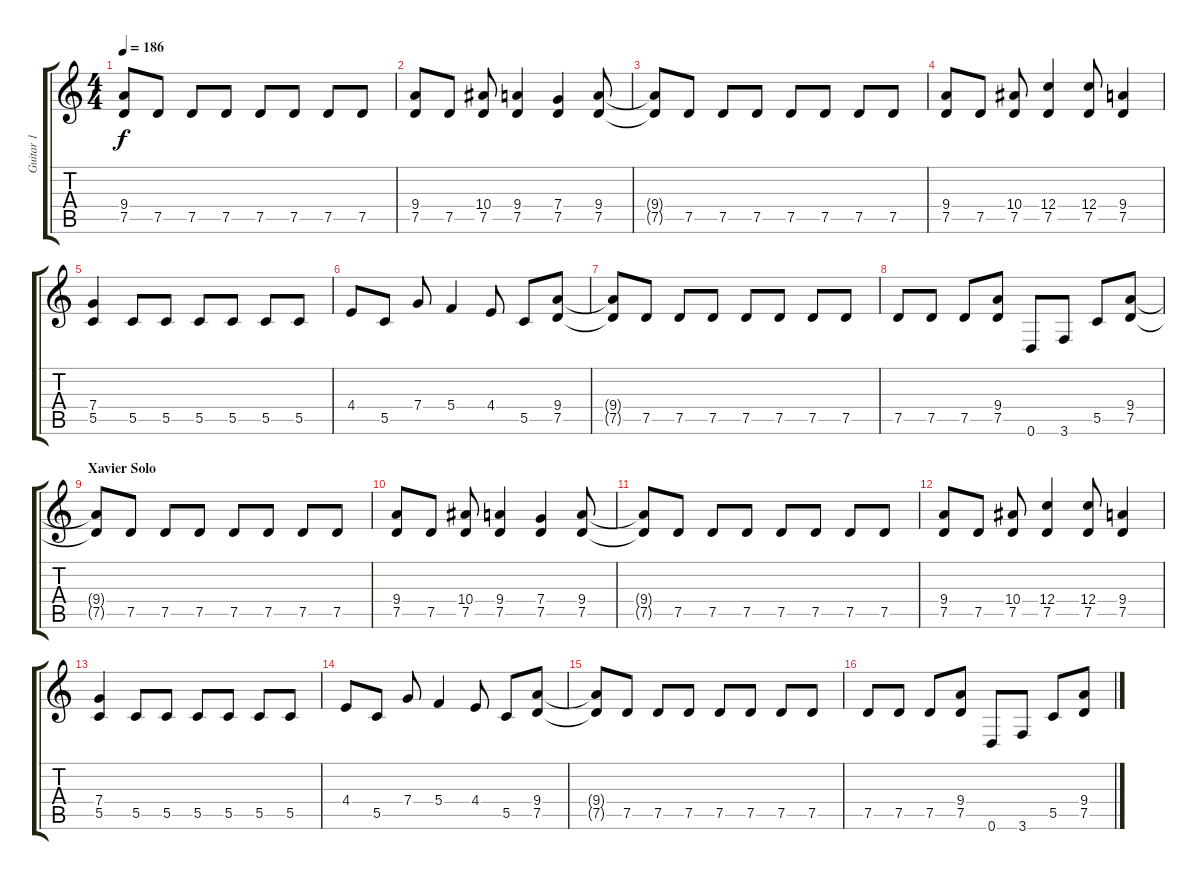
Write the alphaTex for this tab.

\track ("Guitar 1" "Guitar 1") {instrument distortionguitar}
\staff {score tabs}
\tuning (D4 A3 F3 C3 G2 D2) {hide}
\ts (4 4)
\tempo 186
\clef g2
\ks c
(9.4{t} 7.5{t}).8{dy f} 7.5.8 7.5.8 7.5.8 7.5.8 7.5.8 7.5.8 7.5.8 |
(9.4 7.5).8 7.5.8 (10.4 7.5).8 (9.4 7.5).4 (7.4 7.5).4 (9.4 7.5).8 |
(9.4{t} 7.5{t}).8 7.5.8 7.5.8 7.5.8 7.5.8 7.5.8 7.5.8 7.5.8 |
(9.4 7.5).8 7.5.8 (10.4 7.5).8 (12.4 7.5).4 (12.4 7.5).8 (9.4 7.5).4 |
(7.4 5.5).4 5.5.8 5.5.8 5.5.8 5.5.8 5.5.8 5.5.8 |
4.4.8 5.5.8 7.4.8 5.4.4 4.4.8 5.5.8 (9.4 7.5).8 |
(9.4{t} 7.5{t}).8 7.5.8 7.5.8 7.5.8 7.5.8 7.5.8 7.5.8 7.5.8 |
7.5.8 7.5.8 7.5.8 (9.4 7.5).8 0.6.8 3.6.8 5.5.8 (9.4 7.5).8 |
\section ("" "Xavier Solo")
(9.4{t} 7.5{t}).8 7.5.8 7.5.8 7.5.8 7.5.8 7.5.8 7.5.8 7.5.8 |
(9.4 7.5).8 7.5.8 (10.4 7.5).8 (9.4 7.5).4 (7.4 7.5).4 (9.4 7.5).8 |
(9.4{t} 7.5{t}).8 7.5.8 7.5.8 7.5.8 7.5.8 7.5.8 7.5.8 7.5.8 |
(9.4 7.5).8 7.5.8 (10.4 7.5).8 (12.4 7.5).4 (12.4 7.5).8 (9.4 7.5).4 |
(7.4 5.5).4 5.5.8 5.5.8 5.5.8 5.5.8 5.5.8 5.5.8 |
4.4.8 5.5.8 7.4.8 5.4.4 4.4.8 5.5.8 (9.4 7.5).8 |
(9.4{t} 7.5{t}).8 7.5.8 7.5.8 7.5.8 7.5.8 7.5.8 7.5.8 7.5.8 |
7.5.8 7.5.8 7.5.8 (9.4 7.5).8 0.6.8 3.6.8 5.5.8 (9.4 7.5).8
